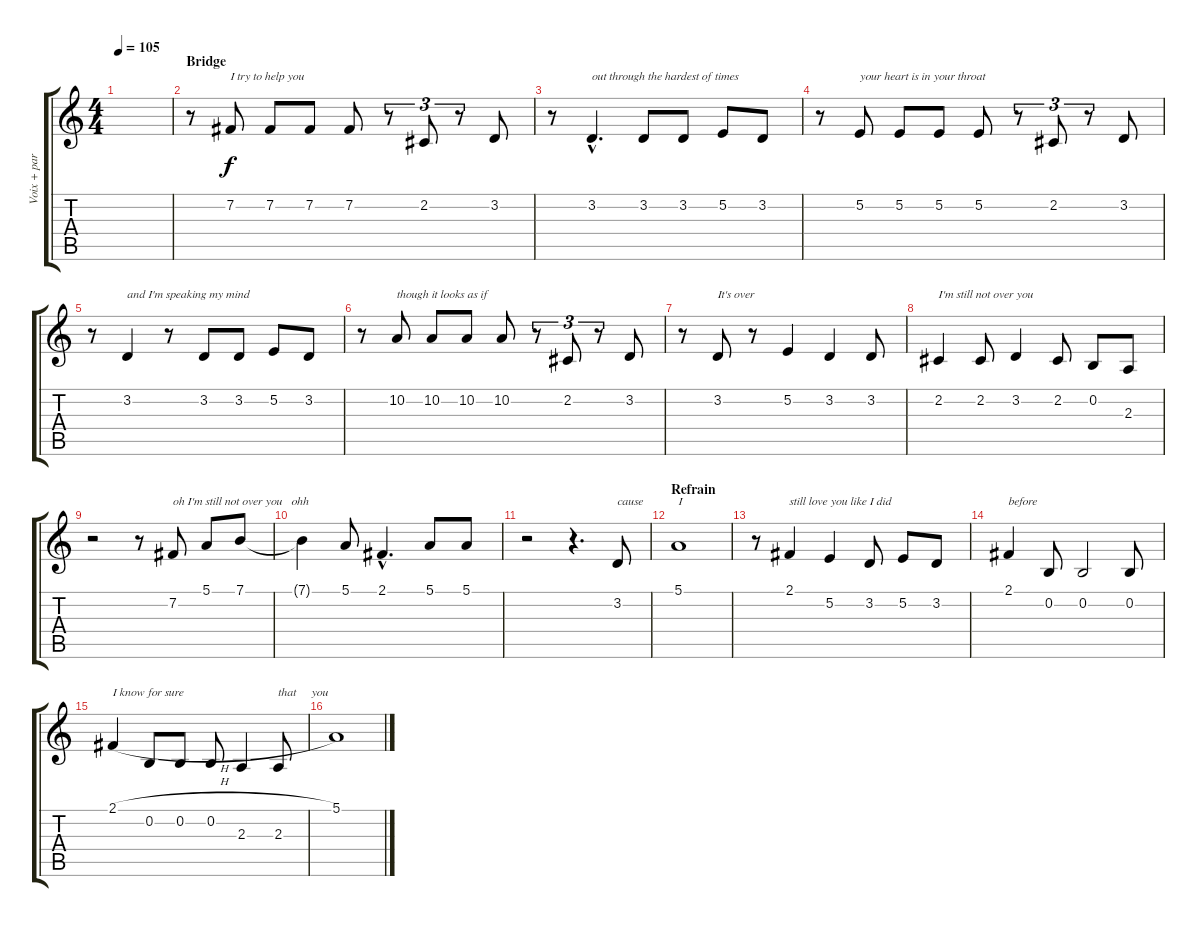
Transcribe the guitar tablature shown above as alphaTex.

\track ("Voix + paroles" "Voix + par") {instrument voiceoohs}
\staff {score tabs}
\tuning (E4 B3 G3 D3 A2 E2) {hide}
\ts (4 4)
\tempo 105
\clef g2
\ks c
|
\section ("" "Bridge")
r.8 7.2.8{txt "I try to help you "} 7.2.8 7.2.8 7.2.8 r.8{tu (3 2)} 2.2.8{tu (3 2)} r.8{tu (3 2)} 3.2.8 |
r.8 3.2{hac}.4{d txt "out through the hardest of times"} 3.2.8 3.2.8 5.2.8 3.2.8 |
r.8 5.2.8{txt "your heart is in your throat"} 5.2.8 5.2.8 5.2.8 r.8{tu (3 2)} 2.2.8{tu (3 2)} r.8{tu (3 2)} 3.2.8 |
r.8 3.2.4{txt "and I'm speaking my mind"} r.8 3.2.8 3.2.8 5.2.8 3.2.8 |
r.8 10.2.8{txt "though it looks as if"} 10.2.8 10.2.8 10.2.8 r.8{tu (3 2)} 2.2.8{tu (3 2)} r.8{tu (3 2)} 3.2.8 |
r.8 3.2.8{txt "It's over "} r.8 5.2.4 3.2.4 3.2.8 |
2.2.4{txt "I'm still not over you"} 2.2.8 3.2.4 2.2.8 0.2.8 2.3.8 |
r.2 r.8 7.2.8{txt "oh I'm still not over you   ohh"} 5.1.8 7.1.8 |
7.1{t}.4 5.1.8 2.1{hac}.4{d} 5.1.8 5.1.8 |
r.2 r.4{d} 3.2.8{txt "cause"} |
\section ("" "Refrain")
5.1.1{txt "I"} |
r.8 2.1.4{txt "still love you like I did"} 5.2.4 3.2.8 5.2.8 3.2.8 |
2.1.4{txt "before"} 0.2.8 0.2.2 0.2.8 |
2.1{h}.4{txt "I know for sure"} 0.2.8 0.2.8 0.2.8 2.3.4 2.3.8{txt "that     you"} |
5.1.1
